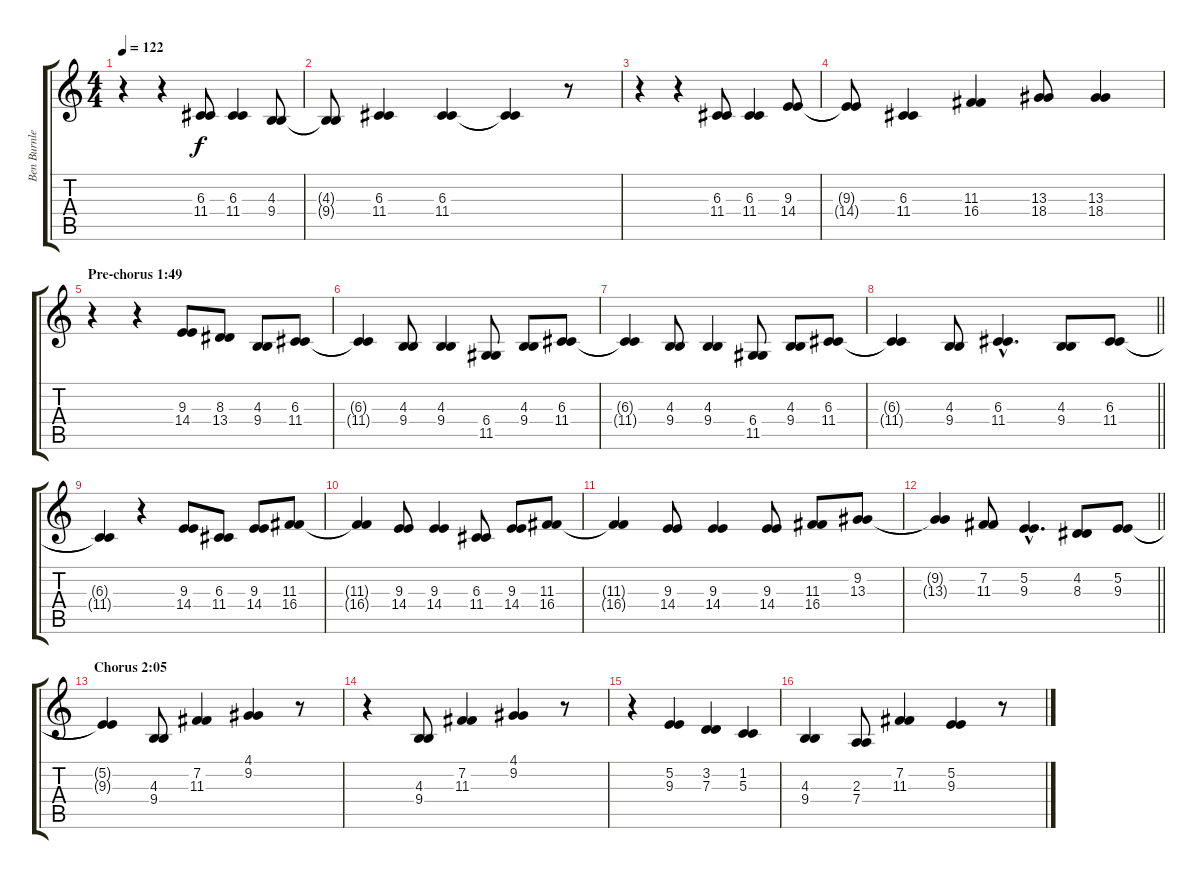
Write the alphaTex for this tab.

\track ("Ben Burnley [Vocals]" "Ben Burnle") {instrument lead1square}
\staff {score tabs}
\tuning (E4 B3 G3 D3 A2 E2) {hide}
\ts (4 4)
\tempo 122
\clef g2
\ks c
r.4{dy f} r.4 (6.3 11.4).8 (6.3 11.4).4 (4.3 9.4).8 |
(4.3{t} 9.4{t}).8 (6.3 11.4).4 (6.3 11.4).4 (6.3{t} 11.4{t}).4 r.8 |
r.4 r.4 (6.3 11.4).8 (6.3 11.4).4 (9.3 14.4).8 |
(9.3{t} 14.4{t}).8 (6.3 11.4).4 (11.3 16.4).4 (13.3 18.4).8 (13.3 18.4).4 |
\section ("" "Pre-chorus 1:49")
r.4 r.4 (9.3 14.4).8 (8.3 13.4).8 (4.3 9.4).8 (6.3 11.4).8 |
(6.3{t} 11.4{t}).4 (4.3 9.4).8 (4.3 9.4).4 (6.4 11.5).8 (4.3 9.4).8 (6.3 11.4).8 |
(6.3{t} 11.4{t}).4 (4.3 9.4).8 (4.3 9.4).4 (6.4 11.5).8 (4.3 9.4).8 (6.3 11.4).8 |
\barLineRight lightlight
(6.3{t} 11.4{t}).4 (4.3 9.4).8 (6.3{hac} 11.4{hac}).4{d} (4.3 9.4).8 (6.3 11.4).8 |
(6.3{t} 11.4{t}).4 r.4 (9.3 14.4).8 (6.3 11.4).8 (9.3 14.4).8 (11.3 16.4).8 |
(11.3{t} 16.4{t}).4 (9.3 14.4).8 (9.3 14.4).4 (6.3 11.4).8 (9.3 14.4).8 (11.3 16.4).8 |
(11.3{t} 16.4{t}).4 (9.3 14.4).8 (9.3 14.4).4 (9.3 14.4).8 (11.3 16.4).8 (9.2 13.3).8 |
\barLineRight lightlight
(9.2{t} 13.3{t}).4 (7.2 11.3).8 (5.2{hac} 9.3{hac}).4{d} (4.2 8.3).8 (5.2 9.3).8 |
\section ("" "Chorus 2:05")
(5.2{t} 9.3{t}).4{balance 0} (4.3 9.4).8 (7.2 11.3).4 (4.1 9.2).4 r.8 |
r.4 (4.3 9.4).8 (7.2 11.3).4 (4.1 9.2).4 r.8 |
r.4{balance 8} (5.2 9.3).4 (3.2 7.3).4 (1.2 5.3).4 |
(4.3 9.4).4 (2.3 7.4).8 (7.2 11.3).4 (5.2 9.3).4 r.8
